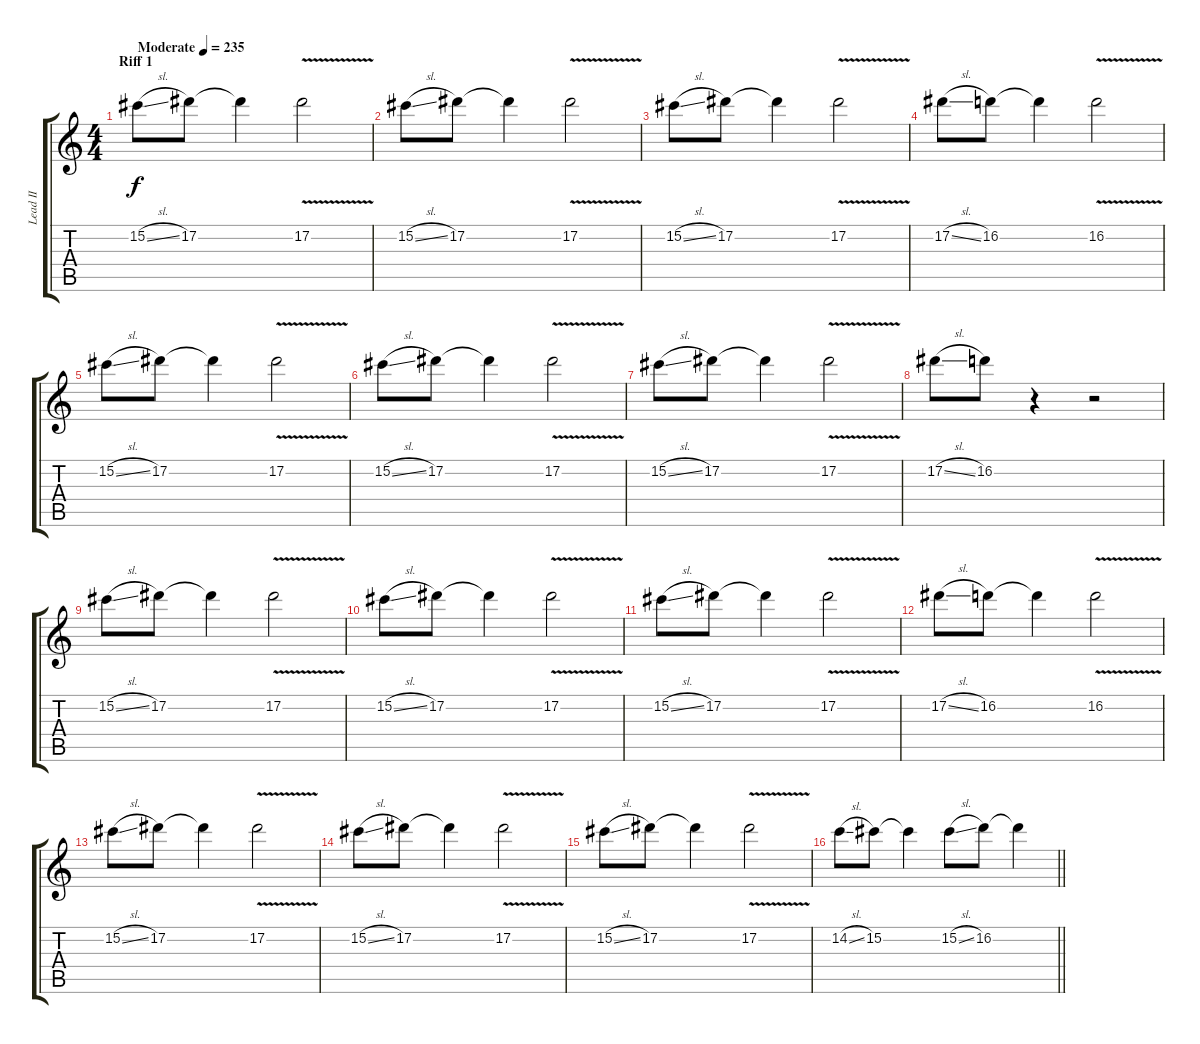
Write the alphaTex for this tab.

\track ("Lead II" "Lead II") {instrument overdrivenguitar}
\staff {score tabs}
\tuning (Eb4 Bb3 Gb3 Db3 Ab2 Eb2) {hide}
\ts (4 4)
\section ("" "Riff 1")
\tempo (235 "Moderate")
\clef g2
\ks aminor
15.2{sl}.8{dy f instrument overdrivenguitar} 17.2.8 17.2{t}.4 17.2{v}.2 |
15.2{sl}.8 17.2.8 17.2{t}.4 17.2{v}.2 |
15.2{sl}.8 17.2.8 17.2{t}.4 17.2{v}.2 |
17.2{sl}.8 16.2.8 16.2{t}.4 16.2{v}.2 |
15.2{sl}.8 17.2.8 17.2{t}.4 17.2{v}.2 |
15.2{sl}.8 17.2.8 17.2{t}.4 17.2{v}.2 |
15.2{sl}.8 17.2.8 17.2{t}.4 17.2{v}.2 |
17.2{sl}.8 16.2.8 r.4 r.2 |
15.2{sl}.8{volume 14} 17.2.8 17.2{t}.4 17.2{v}.2 |
15.2{sl}.8 17.2.8 17.2{t}.4 17.2{v}.2 |
15.2{sl}.8 17.2.8 17.2{t}.4 17.2{v}.2 |
17.2{sl}.8 16.2.8 16.2{t}.4 16.2{v}.2 |
15.2{sl}.8 17.2.8 17.2{t}.4 17.2{v}.2 |
15.2{sl}.8 17.2.8 17.2{t}.4 17.2{v}.2 |
15.2{sl}.8 17.2.8 17.2{t}.4 17.2{v}.2 |
\barLineRight lightlight
14.2{sl}.8 15.2.8 15.2{t}.4 15.2{sl}.8 16.2.8 16.2{t}.4
